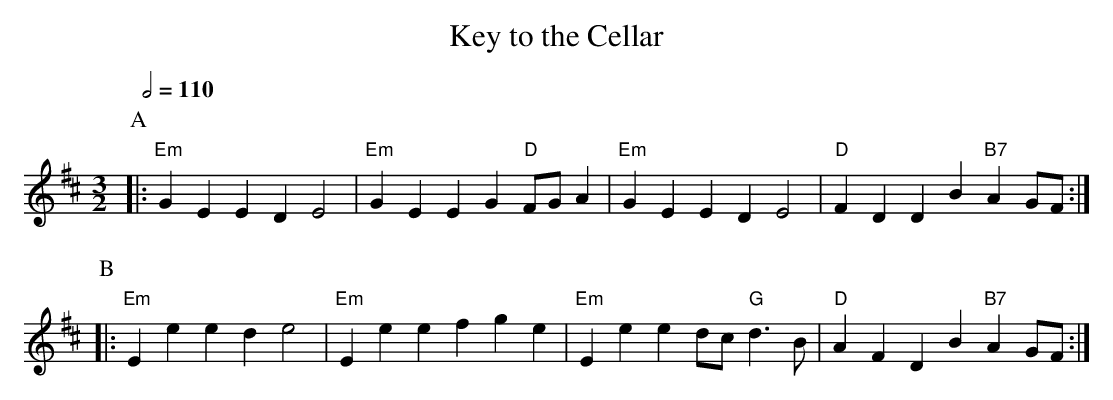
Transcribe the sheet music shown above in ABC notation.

X:1
T:Key to the Cellar
Q:1/2=110
M:3/2
L:1/8
K:Edor
P:A
|: "Em"G2E2 E2D2 E4 | "Em"G2E2 E2G2 "D"FGA2 | "Em"G2E2 E2D2 E4 | "D"F2D2 D2B2 "B7"A2GF :|
P:B
|: "Em"E2e2 e2d2 e4 | "Em"E2e2 e2f2 g2e2 | "Em"E2e2 e2dc "G"d3B | "D"A2F2 D2B2 "B7"A2GF :|
